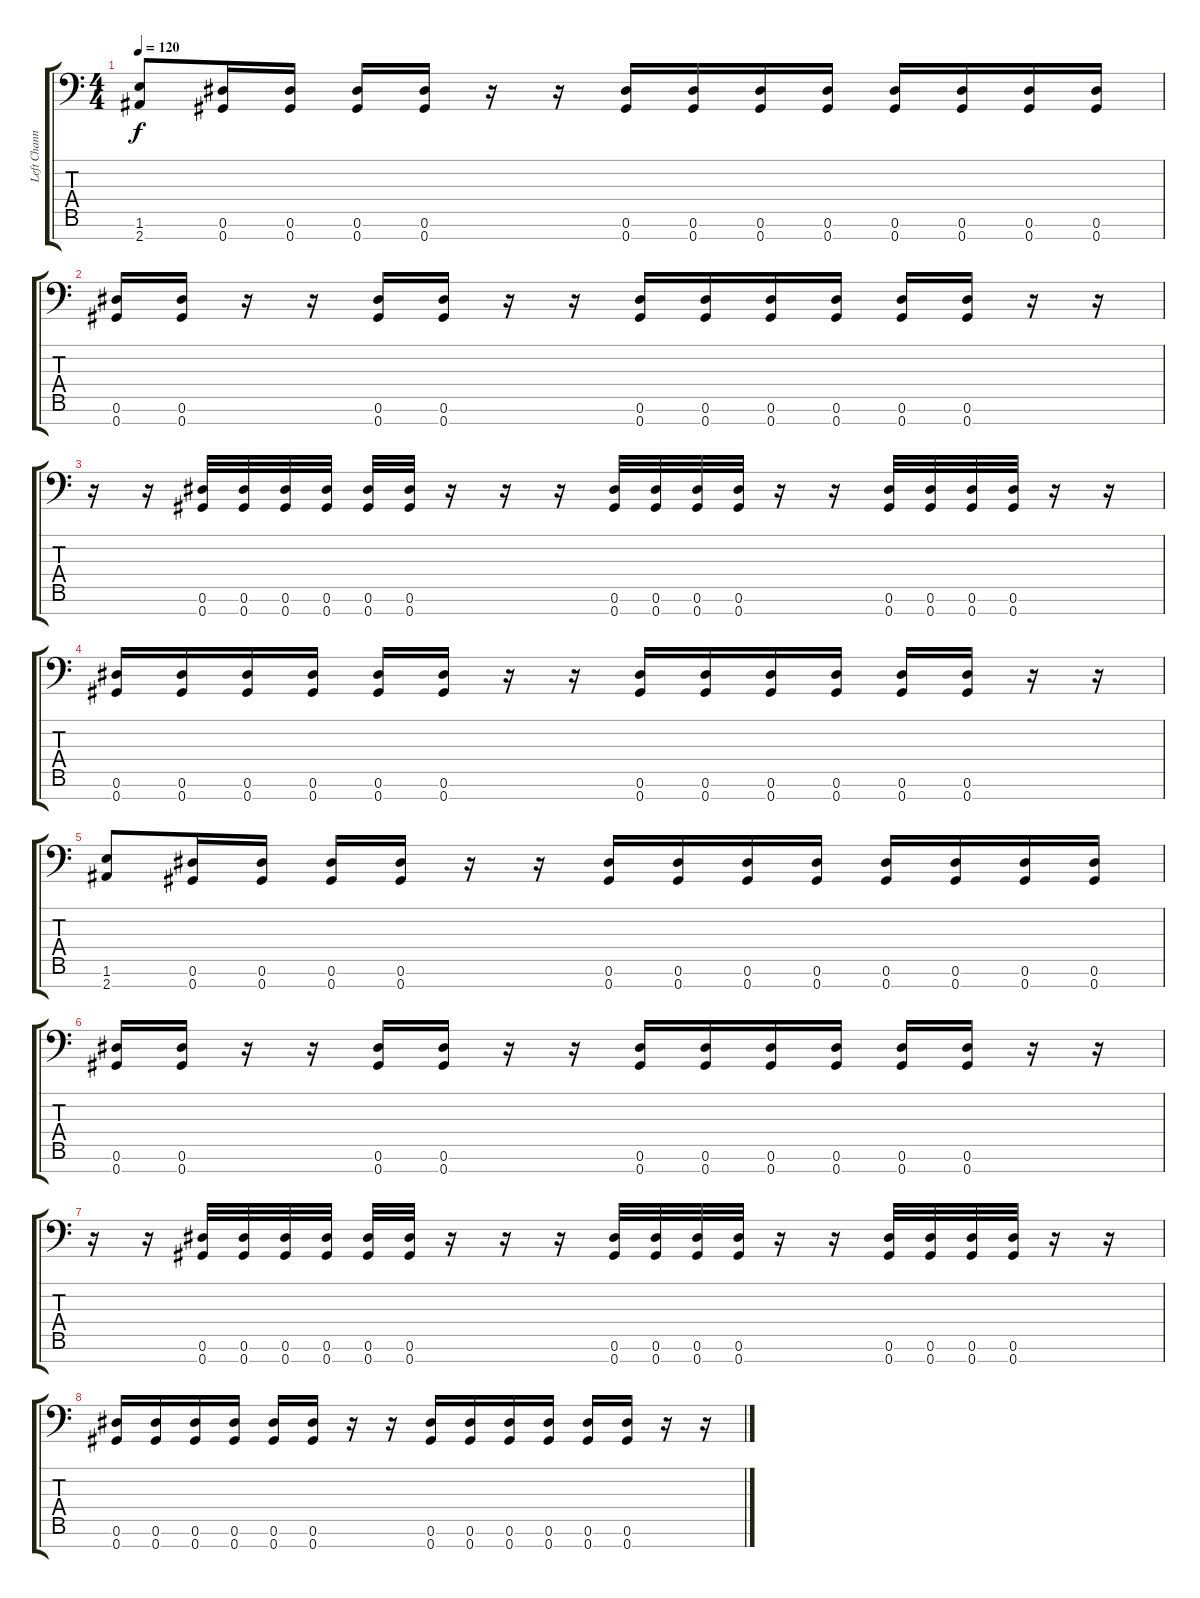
\track ("Left Channel" "Left Chann") {instrument distortionguitar}
\staff {score tabs}
\tuning (Eb4 Bb3 Gb3 Db3 Ab2 Eb2 Ab1) {hide}
\ts (4 4)
\tempo 120
\clef f4
\ks c
(1.6 2.7).8{dy f} (0.6 0.7).16 (0.6 0.7).16 (0.6 0.7).16 (0.6 0.7).16 r.16 r.16 (0.6 0.7).16 (0.6 0.7).16 (0.6 0.7).16 (0.6 0.7).16 (0.6 0.7).16 (0.6 0.7).16 (0.6 0.7).16 (0.6 0.7).16 |
(0.6 0.7).16 (0.6 0.7).16 r.16 r.16 (0.6 0.7).16 (0.6 0.7).16 r.16 r.16 (0.6 0.7).16 (0.6 0.7).16 (0.6 0.7).16 (0.6 0.7).16 (0.6 0.7).16 (0.6 0.7).16 r.16 r.16 |
r.16 r.16 (0.6 0.7).32 (0.6 0.7).32 (0.6 0.7).32 (0.6 0.7).32 (0.6 0.7).32 (0.6 0.7).32 r.16 r.16 r.16 (0.6 0.7).32 (0.6 0.7).32 (0.6 0.7).32 (0.6 0.7).32 r.16 r.16 (0.6 0.7).32 (0.6 0.7).32 (0.6 0.7).32 (0.6 0.7).32 r.16 r.16 |
(0.6 0.7).16 (0.6 0.7).16 (0.6 0.7).16 (0.6 0.7).16 (0.6 0.7).16 (0.6 0.7).16 r.16 r.16 (0.6 0.7).16 (0.6 0.7).16 (0.6 0.7).16 (0.6 0.7).16 (0.6 0.7).16 (0.6 0.7).16 r.16 r.16 |
(1.6 2.7).8 (0.6 0.7).16 (0.6 0.7).16 (0.6 0.7).16 (0.6 0.7).16 r.16 r.16 (0.6 0.7).16 (0.6 0.7).16 (0.6 0.7).16 (0.6 0.7).16 (0.6 0.7).16 (0.6 0.7).16 (0.6 0.7).16 (0.6 0.7).16 |
(0.6 0.7).16 (0.6 0.7).16 r.16 r.16 (0.6 0.7).16 (0.6 0.7).16 r.16 r.16 (0.6 0.7).16 (0.6 0.7).16 (0.6 0.7).16 (0.6 0.7).16 (0.6 0.7).16 (0.6 0.7).16 r.16 r.16 |
r.16 r.16 (0.6 0.7).32 (0.6 0.7).32 (0.6 0.7).32 (0.6 0.7).32 (0.6 0.7).32 (0.6 0.7).32 r.16 r.16 r.16 (0.6 0.7).32 (0.6 0.7).32 (0.6 0.7).32 (0.6 0.7).32 r.16 r.16 (0.6 0.7).32 (0.6 0.7).32 (0.6 0.7).32 (0.6 0.7).32 r.16 r.16 |
(0.6 0.7).16 (0.6 0.7).16 (0.6 0.7).16 (0.6 0.7).16 (0.6 0.7).16 (0.6 0.7).16 r.16 r.16 (0.6 0.7).16 (0.6 0.7).16 (0.6 0.7).16 (0.6 0.7).16 (0.6 0.7).16 (0.6 0.7).16 r.16 r.16
